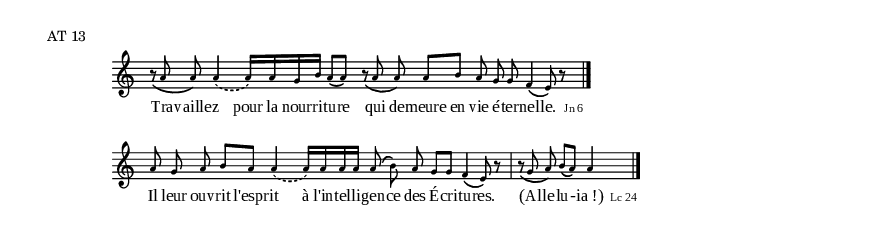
\version "2.12.0"
 \include "definitions.ly"
\markup {AT  13}
\relative a' { 
	\new Staff {
		\cadenzaOn
		\set Staff.instrumentName = \markup{ \center-column {  } }
		\times 2/3 { r8_\( a a\) }
		\slurDashed
		a4( \pespace \pespace
		a16)[ a g b]
		a8[\( a\)]
		\espace
		\times 2/3 { r_\( a a\) }
		a[ b]
		\times 2/3 { a g g }
		f4\( e8\) r
		\endBar
	}

	\addlyrics {
		Tra -- vaille -- z pour la nour -- ri -- tu -- re qui de -- meure en vie é -- ter -- nel -- le.
		\markup { \citation #"Jn 6" } 
	}
}



\relative a' { 
	\new Staff {
		\cadenzaOn
		\set Staff.instrumentName = \markup{ \center-column {  } }
		\times 2/3 { a8 g a }
		b[ a]
		\slurDashed
		a4( \pespace\pespace
		a16)[ a a a]
		\times 2/3 { a8\( b\) a }
		g[ g]
		f4\( e8\) r
		\barre
		\times 2/3 { r_\( g a\) }
		b[\( a\)]
		a4
		\endBar
	}

	\addlyrics {
		Il leur ouv -- rit l'espr -- it à l'in -- tel -- li -- gen -- ce des É -- cri -- tu -- res. "(Al" -- le -- lu -- - -- "ia !)"
		\markup { \citation #"Lc 24" } 
	}
}

